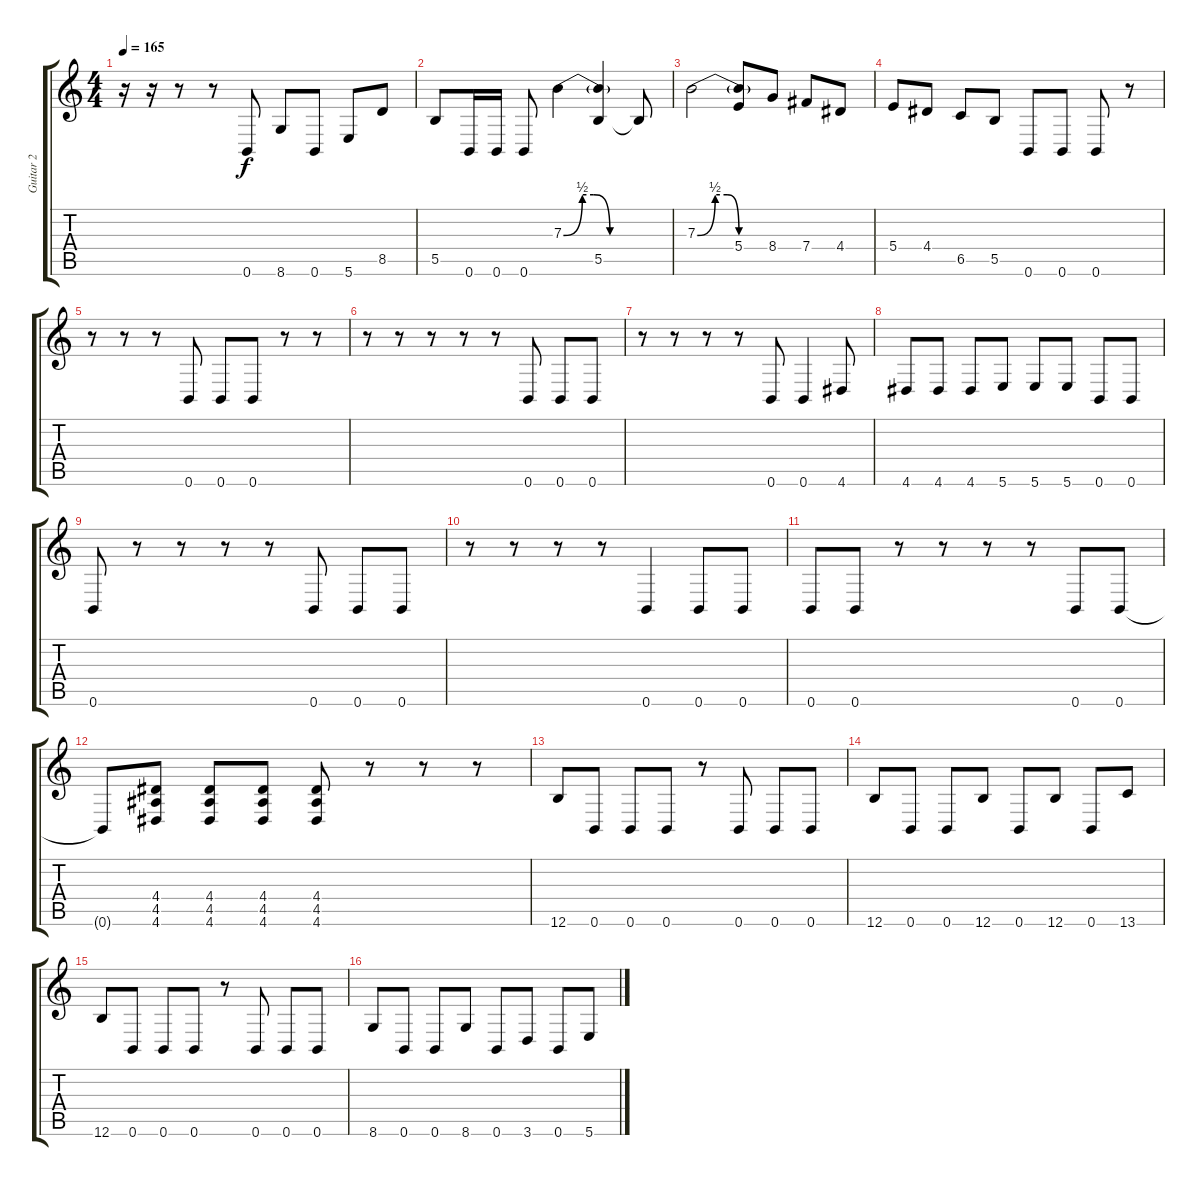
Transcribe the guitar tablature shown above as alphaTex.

\track ("Guitar 2" "Guitar 2") {instrument overdrivenguitar}
\staff {score tabs}
\tuning (Db4 Ab3 E3 B2 Gb2 B1) {hide}
\ts (4 4)
\tempo 165
\clef g2
\ks c
r.16{dy f} r.16 r.8 r.8 0.6.8 8.6.8 0.6.8 5.6.8 8.5.8 |
5.5.8 0.6.16 0.6.16 0.6.8 7.3{be (custom 0 0 15 2 24 2 37 0 60 0)}.4 (7.3{t} 5.5).4 5.5{t}.8 |
7.3{be (custom 0 0 15 2 25 2 35 0 60 0)}.2 (7.3{t} 5.4).8 8.4.8 7.4.8 4.4.8 |
5.4.8 4.4.8 6.5.8 5.5.8 0.6.8 0.6.8 0.6.8 r.8 |
r.8 r.8 r.8 0.6.8 0.6.8 0.6.8 r.8 r.8 |
r.8 r.8 r.8 r.8 r.8 0.6.8 0.6.8 0.6.8 |
r.8 r.8 r.8 r.8 0.6.8 0.6.4 4.6.8 |
4.6.8 4.6.8 4.6.8 5.6.8 5.6.8 5.6.8 0.6.8 0.6.8 |
0.6.8 r.8 r.8 r.8 r.8 0.6.8 0.6.8 0.6.8 |
r.8 r.8 r.8 r.8 0.6.4 0.6.8 0.6.8 |
0.6.8 0.6.8 r.8 r.8 r.8 r.8 0.6.8 0.6.8 |
0.6{t}.8 (4.4 4.5 4.6).8 (4.4 4.5 4.6).8 (4.4 4.5 4.6).8 (4.4 4.5 4.6).8 r.8 r.8 r.8 |
12.6.8 0.6.8 0.6.8 0.6.8 r.8 0.6.8 0.6.8 0.6.8 |
12.6.8 0.6.8 0.6.8 12.6.8 0.6.8 12.6.8 0.6.8 13.6.8 |
12.6.8 0.6.8 0.6.8 0.6.8 r.8 0.6.8 0.6.8 0.6.8 |
8.6.8 0.6.8 0.6.8 8.6.8 0.6.8 3.6.8 0.6.8 5.6.8
